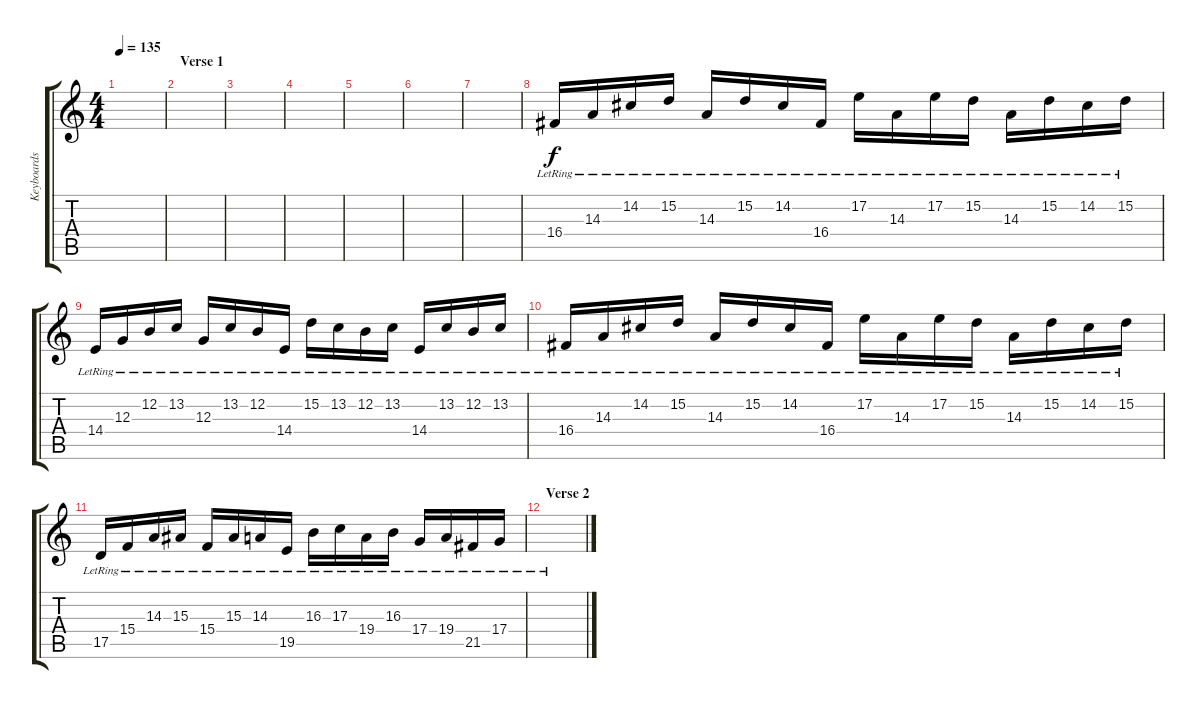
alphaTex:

\track ("Keyboards" "Keyboards") {instrument harpsichord}
\staff {score tabs}
\tuning (E4 B3 G3 D3 A2 E2) {hide}
\ts (4 4)
\tempo 135
\clef g2
\ks c
|
\section ("" "Verse 1")
|
|
|
|
|
|
16.4{lr}.16 14.3{lr}.16 14.2{lr}.16 15.2{lr}.16 14.3{lr}.16 15.2{lr}.16 14.2{lr}.16 16.4{lr}.16 17.2{lr}.16 14.3{lr}.16 17.2{lr}.16 15.2{lr}.16 14.3{lr}.16 15.2{lr}.16 14.2{lr}.16 15.2{lr}.16 |
14.4{lr}.16 12.3{lr}.16 12.2{lr}.16 13.2{lr}.16 12.3{lr}.16 13.2{lr}.16 12.2{lr}.16 14.4{lr}.16 15.2{lr}.16 13.2{lr}.16 12.2{lr}.16 13.2{lr}.16 14.4{lr}.16 13.2{lr}.16 12.2{lr}.16 13.2{lr}.16 |
16.4{lr}.16 14.3{lr}.16 14.2{lr}.16 15.2{lr}.16 14.3{lr}.16 15.2{lr}.16 14.2{lr}.16 16.4{lr}.16 17.2{lr}.16 14.3{lr}.16 17.2{lr}.16 15.2{lr}.16 14.3{lr}.16 15.2{lr}.16 14.2{lr}.16 15.2{lr}.16 |
17.5{lr}.16 15.4{lr}.16 14.3{lr}.16 15.3{lr}.16 15.4{lr}.16 15.3{lr}.16 14.3{lr}.16 19.5{lr}.16 16.3{lr}.16 17.3{lr}.16 19.4{lr}.16 16.3{lr}.16 17.4{lr}.16 19.4{lr}.16 21.5{lr}.16 17.4{lr}.16 |
\section ("" "Verse 2")
